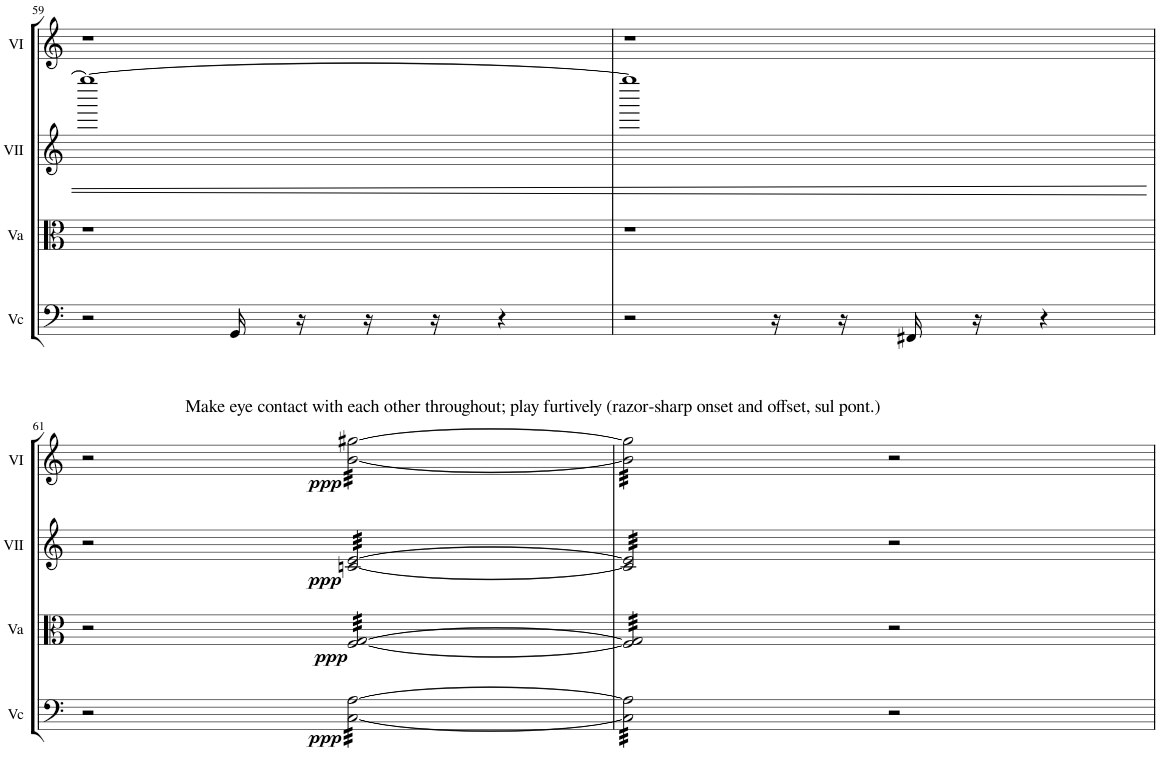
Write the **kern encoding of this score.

**kern	**dynam	**kern	**dynam	**kern	**dynam	**kern	**dynam
*part4	*part4	*part3	*part3	*part2	*part2	*part1	*part1
*staff4	*staff4	*staff3	*staff3	*staff2	*staff2	*staff1	*staff1
*I"Vc	*	*I"Va	*	*I"VII	*	*I"VI	*
*I'Vc	*	*I'Va	*	*I'VII	*	*I'VI	*
!!LO:PB:g=z
*clefF4	*	*clefC3	*	*clefG2	*	*clefG2	*
*k[]	*	*k[]	*	*k[]	*	*k[]	*
*M4/4	*	*M4/4	*	*M4/4	*	*M4/4	*
=59	=59	=59	=59	=59	=59	=59	=59
2r	.	1r	.	1gggg#_	.	1r	.
16GG/	.	.	.	.	.	.	.
16r	.	.	.	.	.	.	.
16r	.	.	.	.	.	.	.
16r	.	.	.	.	.	.	.
4r	.	.	.	.	.	.	.
=60	=60	=60	=60	=60	=60	=60	=60
2r	.	1r	.	1gggg#]	.	1r	.
16r	.	.	.	.	.	.	.
16r	.	.	.	.	.	.	.
16FF#X/	.	.	.	.	.	.	.
16r	.	.	.	.	.	.	.
4r	.	.	.	.	.	.	.
!!LO:LB:g=z
=61	=61	=61	=61	=61	=61	=61	=61
!	!	!	!	!	!	!LO:TX:a:t=Make eye contact with each other throughout; play furtively (razor-sharp onset and offset, sul pont.)	!
2r	.	2r	.	2r	.	2r	.
!	!LO:DY:b	!	!LO:DY:b	!	!LO:DY:b	!	!LO:DY:b
*tremolo	*	*	*	*	*	*	*
*	*	*tremolo	*	*	*	*	*
*	*	*	*	*tremolo	*	*	*
*	*	*	*	*	*	*tremolo	*
[32C\ [32A\LLL	ppp	[32F/ [32G/LLL	ppp	[32cn/ [32e/LLL	ppp	[32b\ [32gg#X\LLL	ppp
32C\ 32A\	.	32F/ 32G/	.	32cn/ 32e/	.	32b\ 32gg#X\	.
32C\ 32A\	.	32F/ 32G/	.	32cn/ 32e/	.	32b\ 32gg#X\	.
32C\ 32A\	.	32F/ 32G/	.	32cn/ 32e/	.	32b\ 32gg#X\	.
32C\ 32A\	.	32F/ 32G/	.	32cn/ 32e/	.	32b\ 32gg#X\	.
32C\ 32A\	.	32F/ 32G/	.	32cn/ 32e/	.	32b\ 32gg#X\	.
32C\ 32A\	.	32F/ 32G/	.	32cn/ 32e/	.	32b\ 32gg#X\	.
32C\ 32A\	.	32F/ 32G/	.	32cn/ 32e/	.	32b\ 32gg#X\	.
32C\ 32A\	.	32F/ 32G/	.	32cn/ 32e/	.	32b\ 32gg#X\	.
32C\ 32A\	.	32F/ 32G/	.	32cn/ 32e/	.	32b\ 32gg#X\	.
32C\ 32A\	.	32F/ 32G/	.	32cn/ 32e/	.	32b\ 32gg#X\	.
32C\ 32A\	.	32F/ 32G/	.	32cn/ 32e/	.	32b\ 32gg#X\	.
32C\ 32A\	.	32F/ 32G/	.	32cn/ 32e/	.	32b\ 32gg#X\	.
32C\ 32A\	.	32F/ 32G/	.	32cn/ 32e/	.	32b\ 32gg#X\	.
32C\ 32A\	.	32F/ 32G/	.	32cn/ 32e/	.	32b\ 32gg#X\	.
32C\ 32A\JJJ	.	32F/ 32G/JJJ	.	32cn/ 32e/JJJ	.	32b\ 32gg#X\JJJ	.
=62	=62	=62	=62	=62	=62	=62	=62
32C\] 32A\]LLL	.	32F/] 32G/]LLL	.	32c/] 32e/]LLL	.	32b\] 32gg#\]LLL	.
32C\ 32A\	.	32F/ 32G/	.	32c/ 32e/	.	32b\ 32gg#\	.
32C\ 32A\	.	32F/ 32G/	.	32c/ 32e/	.	32b\ 32gg#\	.
32C\ 32A\	.	32F/ 32G/	.	32c/ 32e/	.	32b\ 32gg#\	.
32C\ 32A\	.	32F/ 32G/	.	32c/ 32e/	.	32b\ 32gg#\	.
32C\ 32A\	.	32F/ 32G/	.	32c/ 32e/	.	32b\ 32gg#\	.
32C\ 32A\	.	32F/ 32G/	.	32c/ 32e/	.	32b\ 32gg#\	.
32C\ 32A\	.	32F/ 32G/	.	32c/ 32e/	.	32b\ 32gg#\	.
32C\ 32A\	.	32F/ 32G/	.	32c/ 32e/	.	32b\ 32gg#\	.
32C\ 32A\	.	32F/ 32G/	.	32c/ 32e/	.	32b\ 32gg#\	.
32C\ 32A\	.	32F/ 32G/	.	32c/ 32e/	.	32b\ 32gg#\	.
32C\ 32A\	.	32F/ 32G/	.	32c/ 32e/	.	32b\ 32gg#\	.
32C\ 32A\	.	32F/ 32G/	.	32c/ 32e/	.	32b\ 32gg#\	.
32C\ 32A\	.	32F/ 32G/	.	32c/ 32e/	.	32b\ 32gg#\	.
32C\ 32A\	.	32F/ 32G/	.	32c/ 32e/	.	32b\ 32gg#\	.
32C\ 32A\JJJ	.	32F/ 32G/JJJ	.	32c/ 32e/JJJ	.	32b\ 32gg#\JJJ	.
*	*	*	*	*	*	*Xtremolo	*
*	*	*	*	*Xtremolo	*	*	*
*	*	*Xtremolo	*	*	*	*	*
*Xtremolo	*	*	*	*	*	*	*
2r	.	2r	.	2r	.	2r	.
=	=	=	=	=	=	=	=
*-	*-	*-	*-	*-	*-	*-	*-
